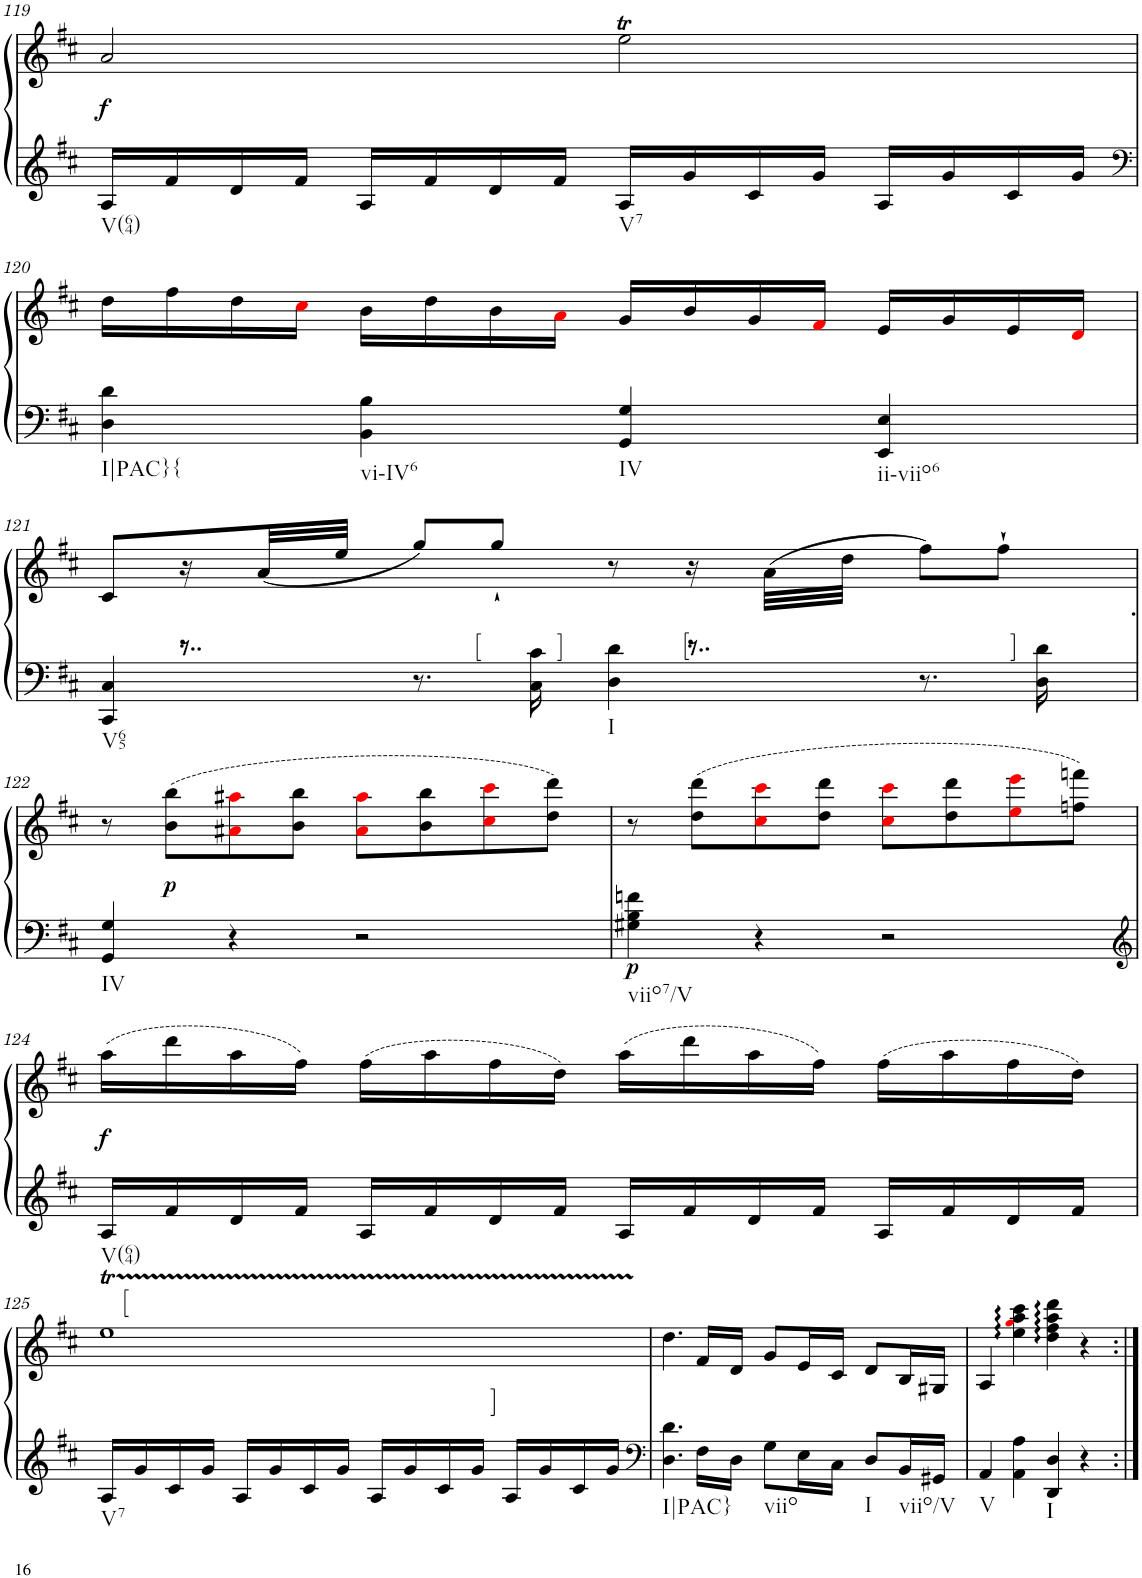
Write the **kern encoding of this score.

**kern	**kern	**dynam
*part1	*part1	*part1
*staff2	*staff1	*staff1/2
*I"unbenannt2	*	*
!!LO:PB:g=z
*clefG2	*clefG2	*
*k[f#c#]	*k[f#c#]	*
*M4/4	*M4/4	*
=119	=119	=119
!LO:TX:b:t=V(64)	!	!
!	!	!LO:DY:b
16A/LL	2a/	f
16f#/	.	.
16d/	.	.
16f#/JJ	.	.
16A/LL	.	.
16f#/	.	.
16d/	.	.
16f#/JJ	.	.
!LO:TX:b:t=V7	!	!
16A/LL	2eeT\	.
16g/	.	.
16c#/	.	.
16g/JJ	.	.
16A/LL	.	.
16g/	.	.
16c#/	.	.
16g/JJ	.	.
!!LO:LB:g=z
=120	=120	=120
*clefF4	*	*
!LO:TX:b:t=I|PAC}{	!	!
4D\ 4d\	16dd\LL	.
.	16ff#\	.
.	16dd\	.
.	16cc#i\JJ	.
!LO:TX:b:t=vi-IV6	!	!
4BB\ 4B\	16b\LL	.
.	16dd\	.
.	16b\	.
.	16ai\JJ	.
!LO:TX:b:t=IV	!	!
4GG/ 4G/	16g/LL	.
.	16b/	.
.	16g/	.
.	16f#i/JJ	.
!LO:TX:b:t=ii-viio6	!	!
4EE/ 4E/	16e/LL	.
.	16g/	.
.	16e/	.
.	16di/JJ	.
!!LO:LB:g=z
=121	=121	=121
!LO:TX:b:t=V65	!	!
4CC#/ 4C#/	8c#/L	.
.	16r	.
.	(<32a/L	.
.	32ee/JJJ	.
8.r	8gg/L)	.
.	8gg`/J	.
16C#\ 16c#\	.	.
!LO:TX:b:t=I	!	!
4D\ 4d\	8r	.
.	16r	.
.	(32a\LLL	.
.	32dd\JJJ	.
8.r	8ff#\L)	.
.	8ff#`\J	.
16D\ 16d\	.	.
!!LO:LB:g=z
=122	=122	=122
!LO:TX:b:t=IV	!	!
4GG/ 4G/	8r	.
!	!	!LO:DY:b
.	(8b\ 8bb\L	p
4r	8a#Xi\ 8aa#Xi\	.
.	8b\ 8bb\J	.
2r	8a#i\ 8aa#i\L	.
.	8b\ 8bb\	.
.	8cc#i\ 8ccc#i\	.
.	8dd\ 8ddd\J)	.
=123	=123	=123
!LO:TX:b:t=viio7/V	!	!
!	!	!LO:DY:b=2
4G#X\ 4B\ 4fn\	8r	p
.	(8dd\ 8ddd\L	.
4r	8cc#i\ 8ccc#i\	.
.	8dd\ 8ddd\J	.
2r	8cc#i\ 8ccc#i\L	.
.	8dd\ 8ddd\	.
.	8eei\ 8eeei\	.
.	8ffn\ 8fffn\J)	.
!!LO:LB:g=z
=124	=124	=124
*clefG2	*	*
!LO:TX:b:t=V(64)	!	!
!	!	!LO:DY:b
16A/LL	(16aa\LL	f
16f#/	16ddd\	.
16d/	16aa\	.
16f#/JJ	16ff#\JJ)	.
16A/LL	(16ff#\LL	.
16f#/	16aa\	.
16d/	16ff#\	.
16f#/JJ	16dd\JJ)	.
16A/LL	(16aa\LL	.
16f#/	16ddd\	.
16d/	16aa\	.
16f#/JJ	16ff#\JJ)	.
16A/LL	(16ff#\LL	.
16f#/	16aa\	.
16d/	16ff#\	.
16f#/JJ	16dd\JJ)	.
!!LO:LB:g=z
=125	=125	=125
!LO:TX:b:t=V7	!	!
16A/LL	1eeT	.
16g/	.	.
16c#/	.	.
16g/JJ	.	.
16A/LL	.	.
16g/	.	.
16c#/	.	.
16g/JJ	.	.
16A/LL	.	.
16g/	.	.
16c#/	.	.
16g/JJ	.	.
16A/LL	.	.
16g/	.	.
16c#/	.	.
16g/JJ	.	.
=126	=126	=126
*clefF4	*	*
!LO:TX:b:t=I|PAC}	!	!
4.D\ 4.d\	4.dd\	.
16F#\LL	16f#/LL	.
16D\JJ	16d/JJ	.
!LO:TX:b:t=viio	!	!
8G\L	8g/L	.
16E\L	16e/L	.
16C#\JJ	16c#/JJ	.
!LO:TX:b:t=I	!	!
8D/L	8d/L	.
!LO:TX:b:t=viio/V	!	!
16BB/L	16B/L	.
16GG#X/JJ	16G#X/JJ	.
=127	=127	=127
!LO:TX:b:t=V	!	!
4AA/	4A/	.
4AA\ 4A\	4ee\ 4gg!i\ 4aa\ 4ccc#\	.
!LO:TX:b:t=I	!	!
4DD/ 4D/	4dd\ 4ff#\ 4aa\ 4ddd\	.
4r	4r	.
=:|!	=:|!	=:|!
*-	*-	*-
